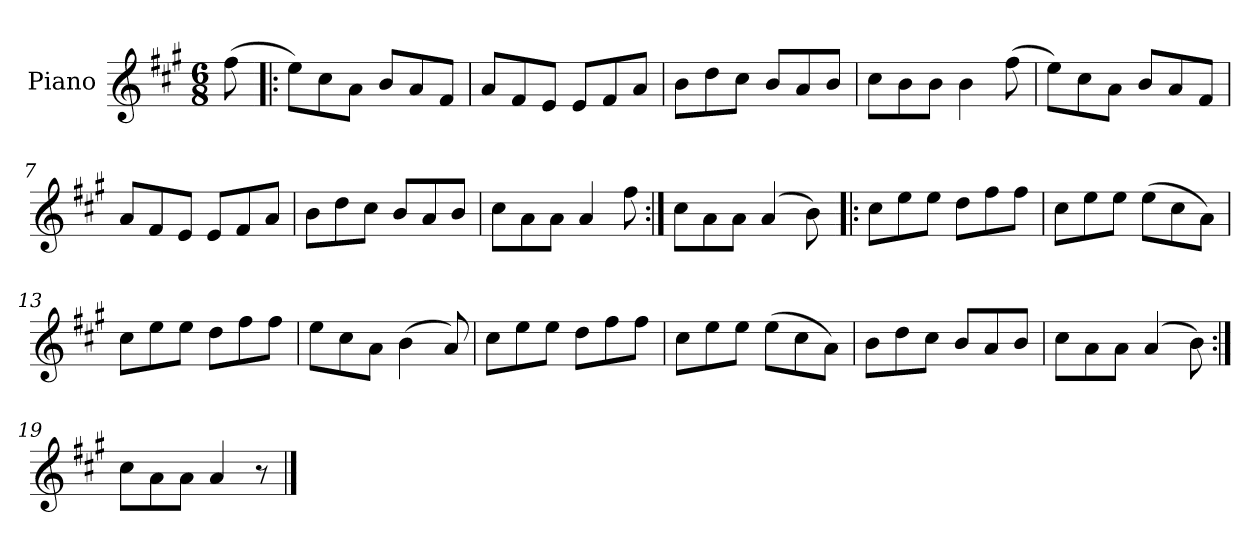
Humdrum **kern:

**kern
*part1
*staff1
*I"Piano
*I'Pno.
*clefG2
*k[f#c#g#]
*M6/8
=1
(>8ff#\
=2!|:
8ee\L)
8cc#\
8a\J
8b/L
8a/
8f#/J
=3
8a/L
8f#/
8e/J
8e/L
8f#/
8a/J
=4
8b\L
8dd\
8cc#\J
8b/L
8a/
8b/J
=5
8cc#\L
8b\
8b\J
4b\
(>8ff#\
!!LO:LB:g=z
=6
8ee\L)
8cc#\
8a\J
8b/L
8a/
8f#/J
=7
8a/L
8f#/
8e/J
8e/L
8f#/
8a/J
=8
8b\L
8dd\
8cc#\J
8b/L
8a/
8b/J
=9
8cc#\L
8a\
8a\J
4a/
8ff#\
=10:|!
8cc#\L
8a\
8a\J
(>4a/
8b\)
!!LO:LB:g=z
=11!|:
8cc#\L
8ee\
8ee\J
8dd\L
8ff#\
8ff#\J
=12
8cc#\L
8ee\
8ee\J
(>8ee\L
8cc#\
8a\J)
=13
8cc#\L
8ee\
8ee\J
8dd\L
8ff#\
8ff#\J
=14
8ee\L
8cc#\
8a\J
(>4b\
8a/)
=15
8cc#\L
8ee\
8ee\J
8dd\L
8ff#\
8ff#\J
!!LO:LB:g=z
=16
8cc#\L
8ee\
8ee\J
(>8ee\L
8cc#\
8a\J)
=17
8b\L
8dd\
8cc#\J
8b/L
8a/
8b/J
=18
8cc#\L
8a\
8a\J
(>4a/
8b\)
=19:|!
8cc#\L
8a\
8a\J
4a/
8r
==
*-
